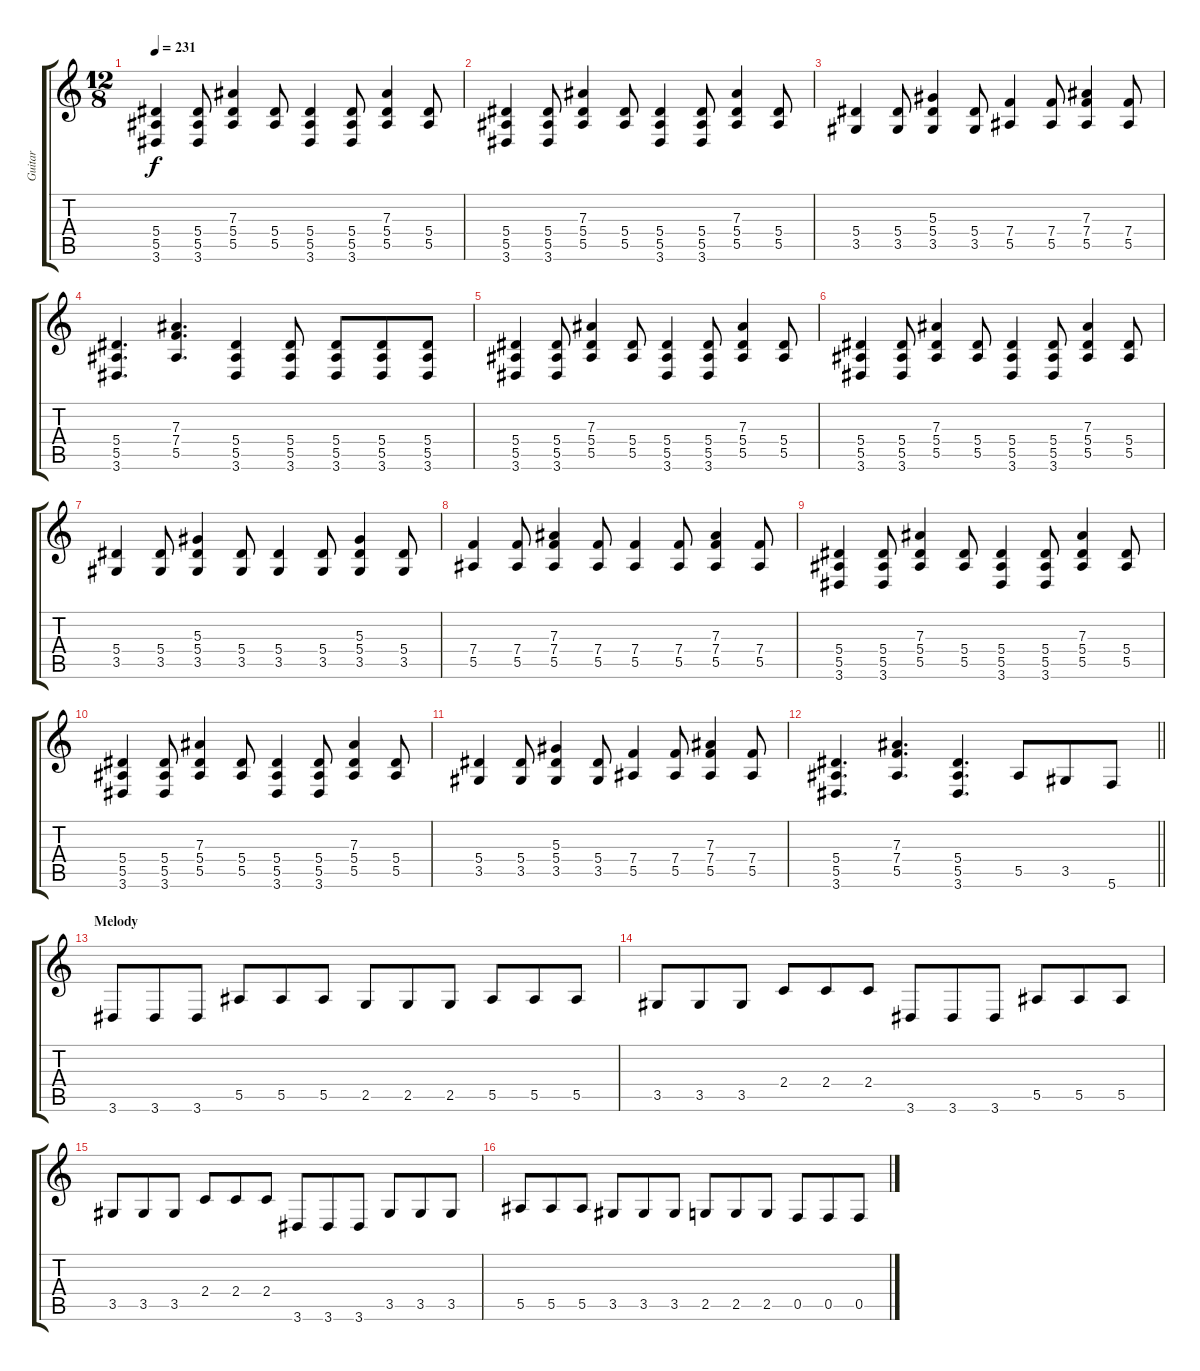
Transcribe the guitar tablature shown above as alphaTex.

\track ("Guitar" "Guitar") {instrument distortionguitar}
\staff {score tabs}
\tuning (C4 G3 Eb3 Bb2 F2 C2) {hide}
\ts (12 8)
\tempo 231
\clef g2
\ks c
(5.4 5.5 3.6).4{dy f} (5.4 5.5 3.6).8 (7.3 5.4 5.5).4 (5.4 5.5).8 (5.4 5.5 3.6).4 (5.4 5.5 3.6).8 (7.3 5.4 5.5).4 (5.4 5.5).8 |
(5.4 5.5 3.6).4 (5.4 5.5 3.6).8 (7.3 5.4 5.5).4 (5.4 5.5).8 (5.4 5.5 3.6).4 (5.4 5.5 3.6).8 (7.3 5.4 5.5).4 (5.4 5.5).8 |
(5.4 3.5).4 (5.4 3.5).8 (5.3 5.4 3.5).4 (5.4 3.5).8 (7.4 5.5).4 (7.4 5.5).8 (7.3 7.4 5.5).4 (7.4 5.5).8 |
(5.4 5.5 3.6).4{d} (7.3 7.4 5.5).4{d} (5.4 5.5 3.6).4 (5.4 5.5 3.6).8 (5.4 5.5 3.6).8 (5.4 5.5 3.6).8 (5.4 5.5 3.6).8 |
(5.4 5.5 3.6).4 (5.4 5.5 3.6).8 (7.3 5.4 5.5).4 (5.4 5.5).8 (5.4 5.5 3.6).4 (5.4 5.5 3.6).8 (7.3 5.4 5.5).4 (5.4 5.5).8 |
(5.4 5.5 3.6).4 (5.4 5.5 3.6).8 (7.3 5.4 5.5).4 (5.4 5.5).8 (5.4 5.5 3.6).4 (5.4 5.5 3.6).8 (7.3 5.4 5.5).4 (5.4 5.5).8 |
(5.4 3.5).4 (5.4 3.5).8 (5.3 5.4 3.5).4 (5.4 3.5).8 (5.4 3.5).4 (5.4 3.5).8 (5.3 5.4 3.5).4 (5.4 3.5).8 |
(7.4 5.5).4 (7.4 5.5).8 (7.3 7.4 5.5).4 (7.4 5.5).8 (7.4 5.5).4 (7.4 5.5).8 (7.3 7.4 5.5).4 (7.4 5.5).8 |
(5.4 5.5 3.6).4 (5.4 5.5 3.6).8 (7.3 5.4 5.5).4 (5.4 5.5).8 (5.4 5.5 3.6).4 (5.4 5.5 3.6).8 (7.3 5.4 5.5).4 (5.4 5.5).8 |
(5.4 5.5 3.6).4 (5.4 5.5 3.6).8 (7.3 5.4 5.5).4 (5.4 5.5).8 (5.4 5.5 3.6).4 (5.4 5.5 3.6).8 (7.3 5.4 5.5).4 (5.4 5.5).8 |
(5.4 3.5).4 (5.4 3.5).8 (5.3 5.4 3.5).4 (5.4 3.5).8 (7.4 5.5).4 (7.4 5.5).8 (7.3 7.4 5.5).4 (7.4 5.5).8 |
\barLineRight lightlight
(5.4 5.5 3.6).4{d} (7.3 7.4 5.5).4{d} (5.4 5.5 3.6).4{d} 5.5.8 3.5.8 5.6.8 |
\section ("" "Melody")
3.6.8 3.6.8 3.6.8 5.5.8 5.5.8 5.5.8 2.5.8 2.5.8 2.5.8 5.5.8 5.5.8 5.5.8 |
3.5.8 3.5.8 3.5.8 2.4.8 2.4.8 2.4.8 3.6.8 3.6.8 3.6.8 5.5.8 5.5.8 5.5.8 |
3.5.8 3.5.8 3.5.8 2.4.8 2.4.8 2.4.8 3.6.8 3.6.8 3.6.8 3.5.8 3.5.8 3.5.8 |
5.5.8 5.5.8 5.5.8 3.5.8 3.5.8 3.5.8 2.5.8 2.5.8 2.5.8 0.5.8 0.5.8 0.5.8
